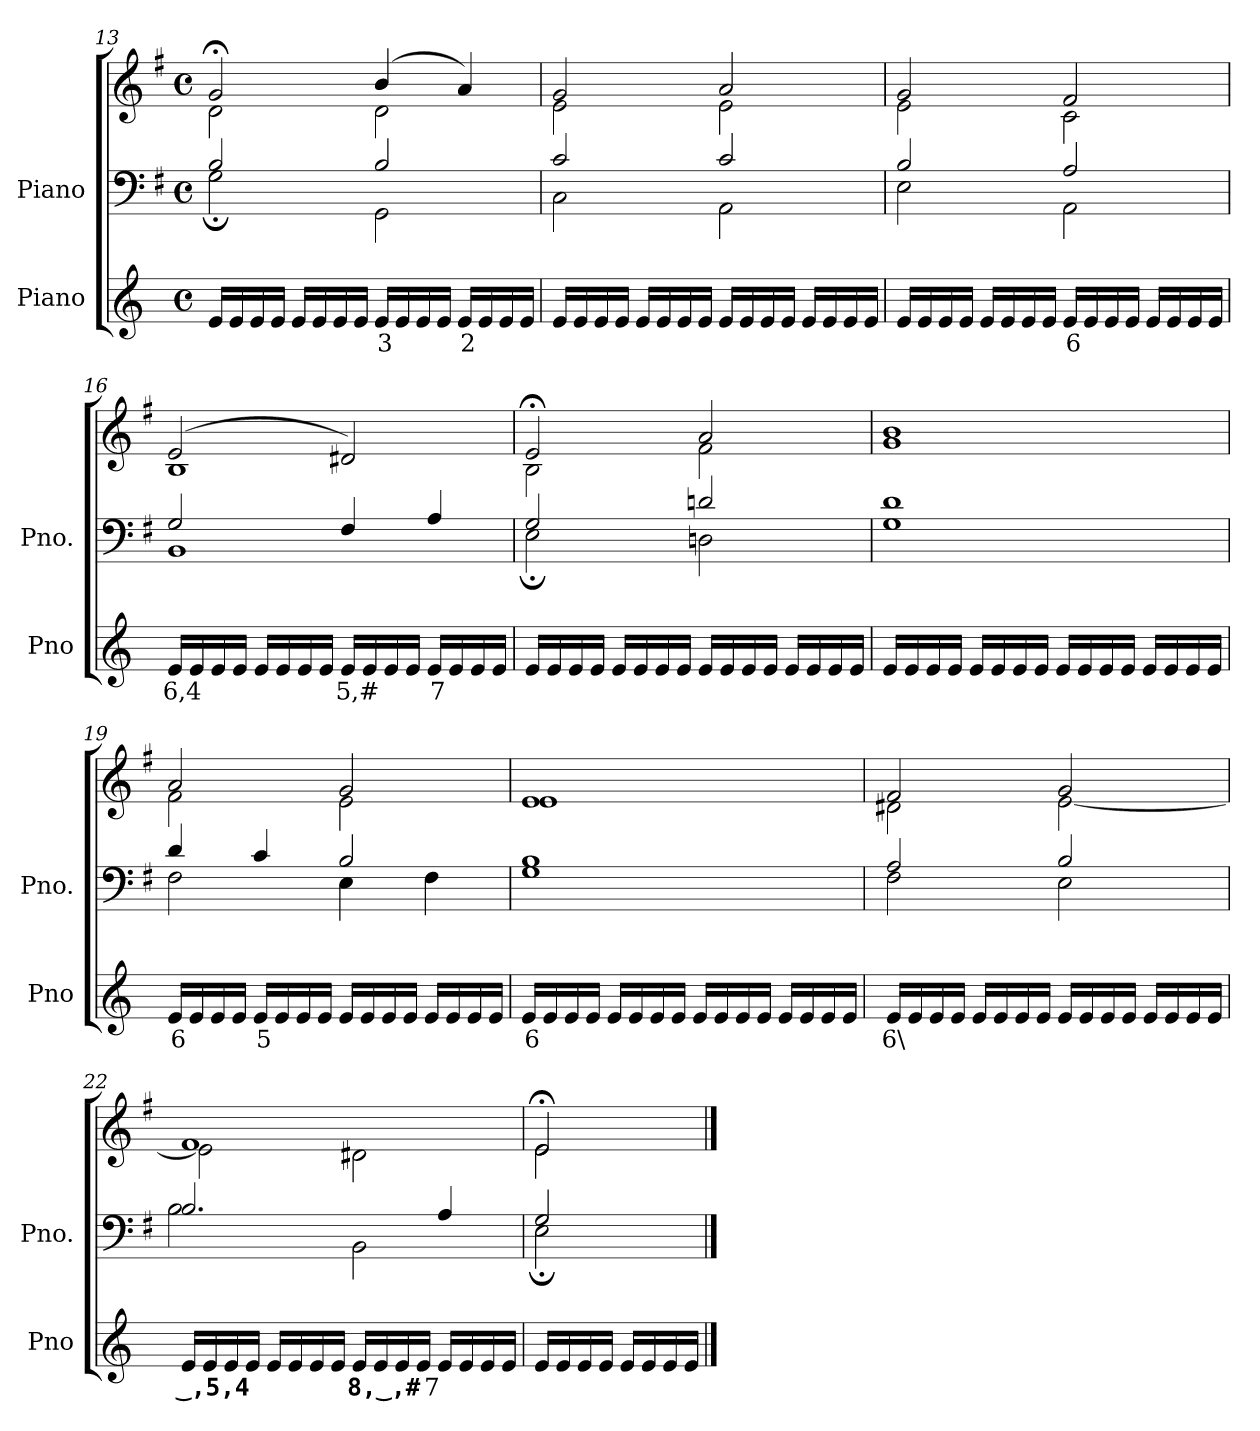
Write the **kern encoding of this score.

**kern	**text	**kern	**kern
*part2	*part2	*part1	*part1
*staff3	*staff3	*staff2	*staff1
*I"Piano	*	*I"Piano	*
*I'Pno	*	*I'Pno.	*
*clefG2	*	*clefF4	*clefG2
*k[]	*	*k[f#]	*k[f#]
*M4/4	*	*M4/4	*M4/4
*met(c)	*	*met(c)	*met(c)
=13	=13	=13	=13
*	*	*^	*^
16e/LL	.	2B/	2G;\	2g;</	2d\
16e/	.	.	.	.	.
16e/	.	.	.	.	.
16e/JJ	.	.	.	.	.
16e/LL	.	.	.	.	.
16e/	.	.	.	.	.
16e/	.	.	.	.	.
16e/JJ	.	.	.	.	.
!	!LO:LY:b	!	!	!	!
16e/LL	3	2B/	2GG\	(>4b/	2d\
16e/	.	.	.	.	.
16e/	.	.	.	.	.
16e/JJ	.	.	.	.	.
!	!LO:LY:b	!	!	!	!
16e/LL	2	.	.	4a/)	.
16e/	.	.	.	.	.
16e/	.	.	.	.	.
16e/JJ	.	.	.	.	.
=14	=14	=14	=14	=14	=14
16e/LL	.	2c/	2C\	2g/	2e\
16e/	.	.	.	.	.
16e/	.	.	.	.	.
16e/JJ	.	.	.	.	.
16e/LL	.	.	.	.	.
16e/	.	.	.	.	.
16e/	.	.	.	.	.
16e/JJ	.	.	.	.	.
16e/LL	.	2c/	2AA\	2a/	2e\
16e/	.	.	.	.	.
16e/	.	.	.	.	.
16e/JJ	.	.	.	.	.
16e/LL	.	.	.	.	.
16e/	.	.	.	.	.
16e/	.	.	.	.	.
16e/JJ	.	.	.	.	.
=15	=15	=15	=15	=15	=15
16e/LL	.	2B/	2E\	2g/	2e\
16e/	.	.	.	.	.
16e/	.	.	.	.	.
16e/JJ	.	.	.	.	.
16e/LL	.	.	.	.	.
16e/	.	.	.	.	.
16e/	.	.	.	.	.
16e/JJ	.	.	.	.	.
!	!LO:LY:b	!	!	!	!
16e/LL	6	2A/	2AA\	2f#/	2c\
16e/	.	.	.	.	.
16e/	.	.	.	.	.
16e/JJ	.	.	.	.	.
16e/LL	.	.	.	.	.
16e/	.	.	.	.	.
16e/	.	.	.	.	.
16e/JJ	.	.	.	.	.
=16	=16	=16	=16	=16	=16
!	!LO:LY:b	!	!	!	!
16e/LL	6,4	2G/	1BB	(>2e/	1B
16e/	.	.	.	.	.
16e/	.	.	.	.	.
16e/JJ	.	.	.	.	.
16e/LL	.	.	.	.	.
16e/	.	.	.	.	.
16e/	.	.	.	.	.
16e/JJ	.	.	.	.	.
!	!LO:LY:b	!	!	!	!
16e/LL	5,#	4F#/	.	2d#X/)	.
16e/	.	.	.	.	.
16e/	.	.	.	.	.
16e/JJ	.	.	.	.	.
!	!LO:LY:b	!	!	!	!
16e/LL	7	4A/	.	.	.
16e/	.	.	.	.	.
16e/	.	.	.	.	.
16e/JJ	.	.	.	.	.
=17	=17	=17	=17	=17	=17
16e/LL	.	2G/	2E;\	2e;</	2B\
16e/	.	.	.	.	.
16e/	.	.	.	.	.
16e/JJ	.	.	.	.	.
16e/LL	.	.	.	.	.
16e/	.	.	.	.	.
16e/	.	.	.	.	.
16e/JJ	.	.	.	.	.
16e/LL	.	2dn/	2Dn\	2a/	2f#\
16e/	.	.	.	.	.
16e/	.	.	.	.	.
16e/JJ	.	.	.	.	.
16e/LL	.	.	.	.	.
16e/	.	.	.	.	.
16e/	.	.	.	.	.
16e/JJ	.	.	.	.	.
=18	=18	=18	=18	=18	=18
16e/LL	.	1d	1G	1b	1g
16e/	.	.	.	.	.
16e/	.	.	.	.	.
16e/JJ	.	.	.	.	.
16e/LL	.	.	.	.	.
16e/	.	.	.	.	.
16e/	.	.	.	.	.
16e/JJ	.	.	.	.	.
16e/LL	.	.	.	.	.
16e/	.	.	.	.	.
16e/	.	.	.	.	.
16e/JJ	.	.	.	.	.
16e/LL	.	.	.	.	.
16e/	.	.	.	.	.
16e/	.	.	.	.	.
16e/JJ	.	.	.	.	.
=19	=19	=19	=19	=19	=19
!	!LO:LY:b	!	!	!	!
16e/LL	6	4d/	2F#\	2a/	2f#\
16e/	.	.	.	.	.
16e/	.	.	.	.	.
16e/JJ	.	.	.	.	.
!	!LO:LY:b	!	!	!	!
16e/LL	5	4c/	.	.	.
16e/	.	.	.	.	.
16e/	.	.	.	.	.
16e/JJ	.	.	.	.	.
16e/LL	.	2B/	4E\	2g/	2e\
16e/	.	.	.	.	.
16e/	.	.	.	.	.
16e/JJ	.	.	.	.	.
!	!LO:LY:b	!	!	!	!
16e/LL	_	.	4F#\	.	.
16e/	.	.	.	.	.
16e/	.	.	.	.	.
16e/JJ	.	.	.	.	.
=20	=20	=20	=20	=20	=20
!	!LO:LY:b	!	!	!	!
16e/LL	6	1B	1G	1e	1e
16e/	.	.	.	.	.
16e/	.	.	.	.	.
16e/JJ	.	.	.	.	.
16e/LL	.	.	.	.	.
16e/	.	.	.	.	.
16e/	.	.	.	.	.
16e/JJ	.	.	.	.	.
16e/LL	.	.	.	.	.
16e/	.	.	.	.	.
16e/	.	.	.	.	.
16e/JJ	.	.	.	.	.
16e/LL	.	.	.	.	.
16e/	.	.	.	.	.
16e/	.	.	.	.	.
16e/JJ	.	.	.	.	.
=21	=21	=21	=21	=21	=21
!	!LO:LY:b	!	!	!	!
16e/LL	6\	2A/	2F#\	2f#/	2d#X\
16e/	.	.	.	.	.
16e/	.	.	.	.	.
16e/JJ	.	.	.	.	.
16e/LL	.	.	.	.	.
16e/	.	.	.	.	.
16e/	.	.	.	.	.
16e/JJ	.	.	.	.	.
16e/LL	.	2B/	2E\	2g/	[2e\
16e/	.	.	.	.	.
16e/	.	.	.	.	.
16e/JJ	.	.	.	.	.
16e/LL	.	.	.	.	.
16e/	.	.	.	.	.
16e/	.	.	.	.	.
16e/JJ	.	.	.	.	.
=22	=22	=22	=22	=22	=22
!	!LO:LY:b	!	!	!	!
16e/LL	_,5,4	2.B/	2B\	1f#	2e\]
16e/	.	.	.	.	.
16e/	.	.	.	.	.
16e/JJ	.	.	.	.	.
16e/LL	.	.	.	.	.
16e/	.	.	.	.	.
16e/	.	.	.	.	.
16e/JJ	.	.	.	.	.
!	!LO:LY:b	!	!	!	!
16e/LL	8,_,#	.	2BB\	.	2d#X\
16e/	.	.	.	.	.
16e/	.	.	.	.	.
16e/JJ	.	.	.	.	.
!	!LO:LY:b	!	!	!	!
16e/LL	7	4A/	.	.	.
16e/	.	.	.	.	.
16e/	.	.	.	.	.
16e/JJ	.	.	.	.	.
=23	=23	=23	=23	=23	=23
16e/LL	.	2G/	2E;\	2e;</	2e\
16e/	.	.	.	.	.
16e/	.	.	.	.	.
16e/JJ	.	.	.	.	.
16e/LL	.	.	.	.	.
16e/	.	.	.	.	.
16e/	.	.	.	.	.
16e/JJ	.	.	.	.	.
*	*	*v	*v	*	*
*	*	*	*v	*v
==	==	==	==
*-	*-	*-	*-
